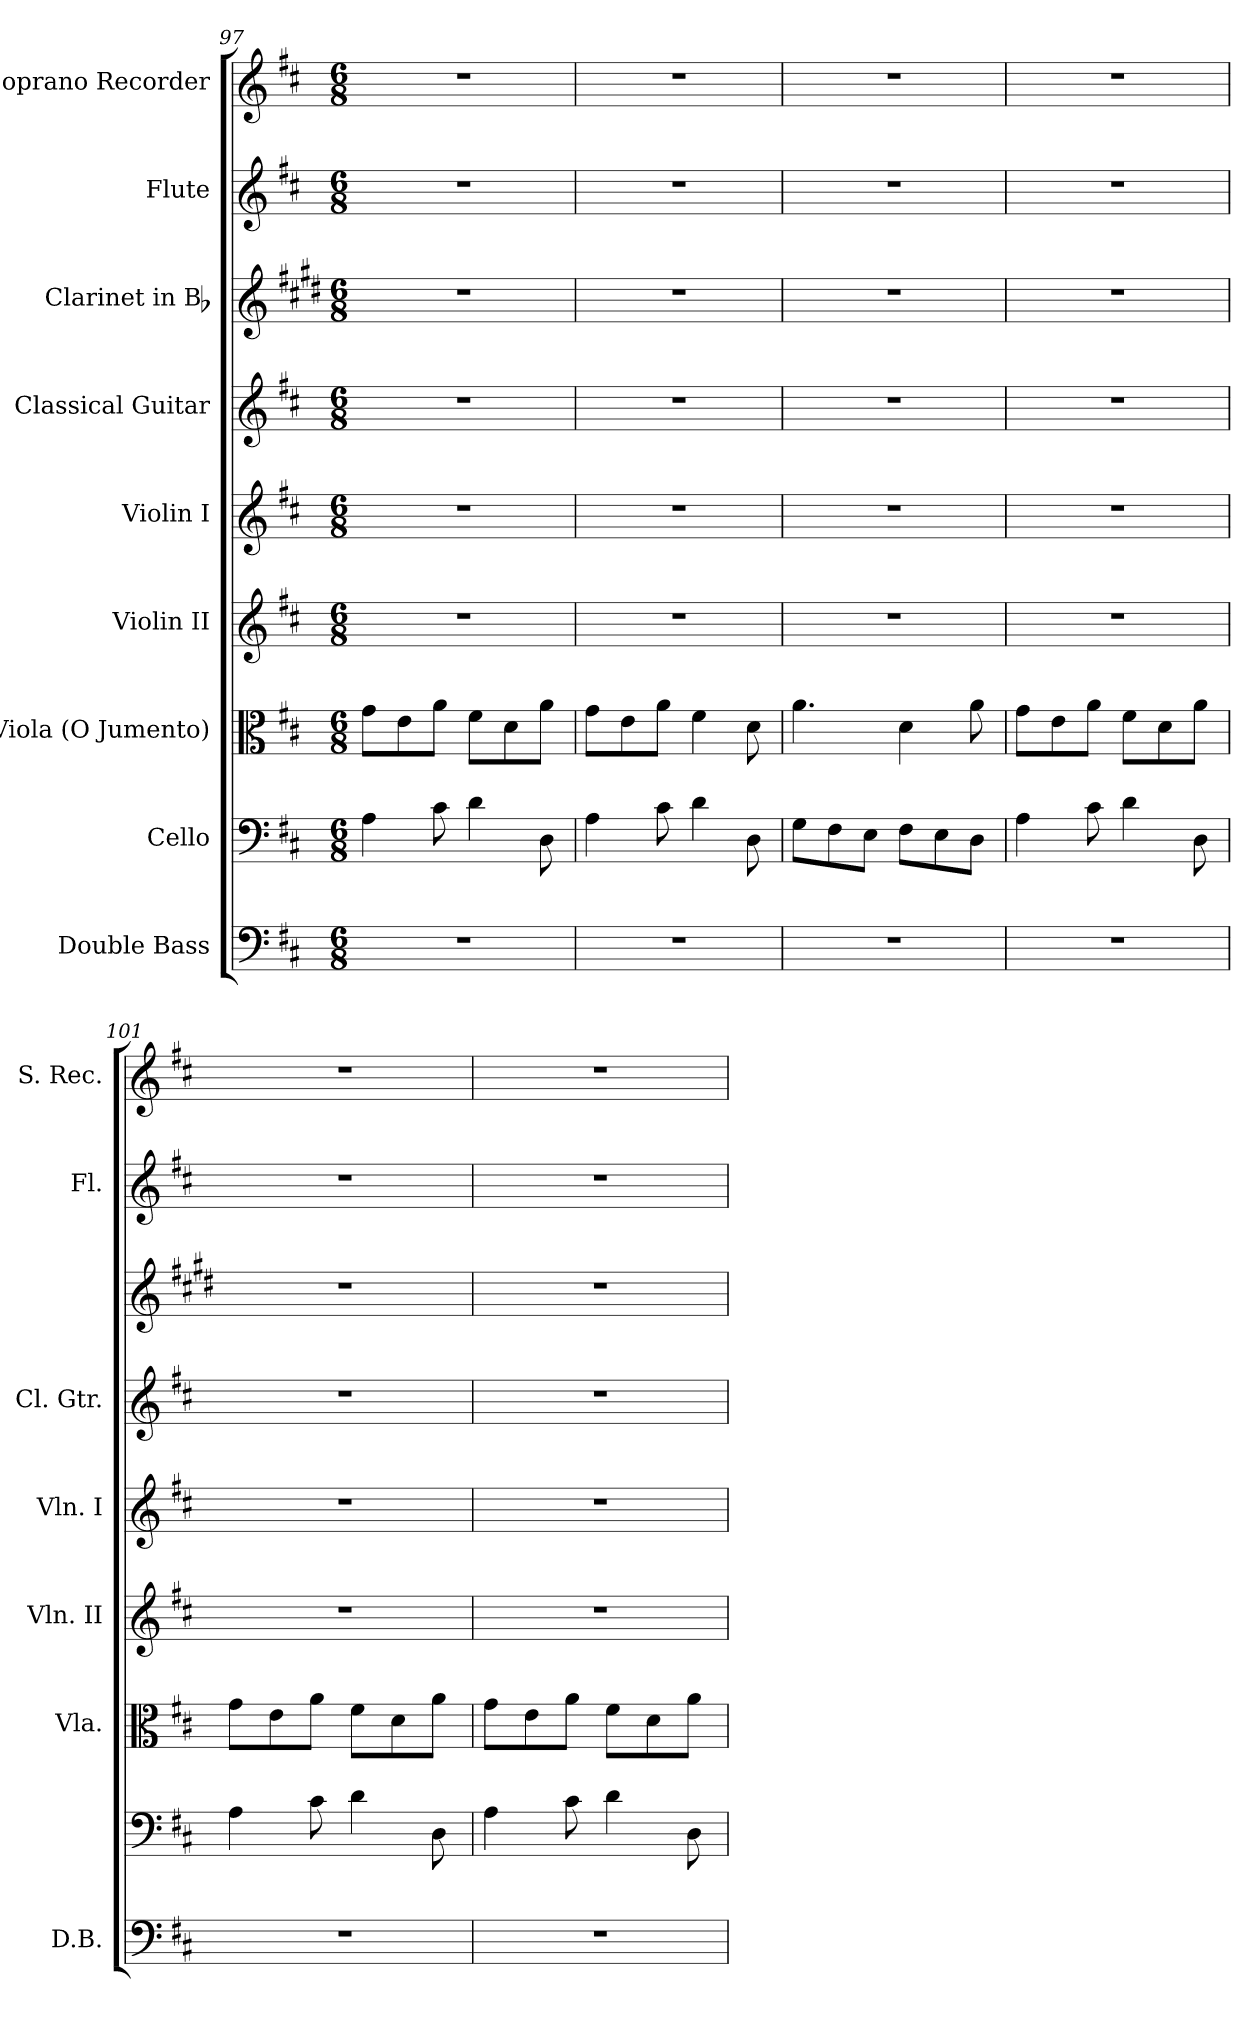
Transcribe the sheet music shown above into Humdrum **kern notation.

**kern	**kern	**kern	**kern	**kern	**kern	**kern	**kern	**kern
*part9	*part8	*part7	*part6	*part5	*part4	*part3	*part2	*part1
*staff9	*staff8	*staff7	*staff6	*staff5	*staff4	*staff3	*staff2	*staff1
*I"Double Bass	*I"Cello	*I"Viola (O Jumento)	*I"Violin II	*I"Violin I	*I"Classical Guitar	*I"Clarinet in Bb	*I"Flute	*I"Soprano Recorder
*I'D.B.	*	*I'Vla.	*I'Vln. II	*I'Vln. I	*I'Cl. Gtr.	*	*I'Fl.	*I'S. Rec.
*clefF4	*clefF4	*clefC3	*clefG2	*clefG2	*clefG2	*clefG2	*clefG2	*clefG2
*ITrd7c12	*	*	*	*	*ITrd7c12	*ITrd1c2	*	*ITrd-7c-12
*k[f#c#]	*k[f#c#]	*k[f#c#]	*k[f#c#]	*k[f#c#]	*k[f#c#]	*k[f#c#]	*k[f#c#]	*k[f#c#]
*D:	*D:	*D:	*D:	*D:	*D:	*D:	*D:	*D:
*M6/8	*M6/8	*M6/8	*M6/8	*M6/8	*M6/8	*M6/8	*M6/8	*M6/8
=97	=97	=97	=97	=97	=97	=97	=97	=97
2.r	4A\	8g\L	2.r	2.r	2.r	2.r	2.r	2.r
.	.	8e\	.	.	.	.	.	.
.	8c#\	8a\J	.	.	.	.	.	.
.	4d\	8f#\L	.	.	.	.	.	.
.	.	8d\	.	.	.	.	.	.
.	8D\	8a\J	.	.	.	.	.	.
=98	=98	=98	=98	=98	=98	=98	=98	=98
2.r	4A\	8g\L	2.r	2.r	2.r	2.r	2.r	2.r
.	.	8e\	.	.	.	.	.	.
.	8c#\	8a\J	.	.	.	.	.	.
.	4d\	4f#\	.	.	.	.	.	.
.	8D\	8d\	.	.	.	.	.	.
=99	=99	=99	=99	=99	=99	=99	=99	=99
2.r	8G\L	4.a\	2.r	2.r	2.r	2.r	2.r	2.r
.	8F#\	.	.	.	.	.	.	.
.	8E\J	.	.	.	.	.	.	.
.	8F#\L	4d\	.	.	.	.	.	.
.	8E\	.	.	.	.	.	.	.
.	8D\J	8a\	.	.	.	.	.	.
!!LO:PB:g=z
=100	=100	=100	=100	=100	=100	=100	=100	=100
2.r	4A\	8g\L	2.r	2.r	2.r	2.r	2.r	2.r
.	.	8e\	.	.	.	.	.	.
.	8c#\	8a\J	.	.	.	.	.	.
.	4d\	8f#\L	.	.	.	.	.	.
.	.	8d\	.	.	.	.	.	.
.	8D\	8a\J	.	.	.	.	.	.
=101	=101	=101	=101	=101	=101	=101	=101	=101
2.r	4A\	8g\L	2.r	2.r	2.r	2.r	2.r	2.r
.	.	8e\	.	.	.	.	.	.
.	8c#\	8a\J	.	.	.	.	.	.
.	4d\	8f#\L	.	.	.	.	.	.
.	.	8d\	.	.	.	.	.	.
.	8D\	8a\J	.	.	.	.	.	.
=102	=102	=102	=102	=102	=102	=102	=102	=102
2.r	4A\	8g\L	2.r	2.r	2.r	2.r	2.r	2.r
.	.	8e\	.	.	.	.	.	.
.	8c#\	8a\J	.	.	.	.	.	.
.	4d\	8f#\L	.	.	.	.	.	.
.	.	8d\	.	.	.	.	.	.
.	8D\	8a\J	.	.	.	.	.	.
=	=	=	=	=	=	=	=	=
*-	*-	*-	*-	*-	*-	*-	*-	*-
